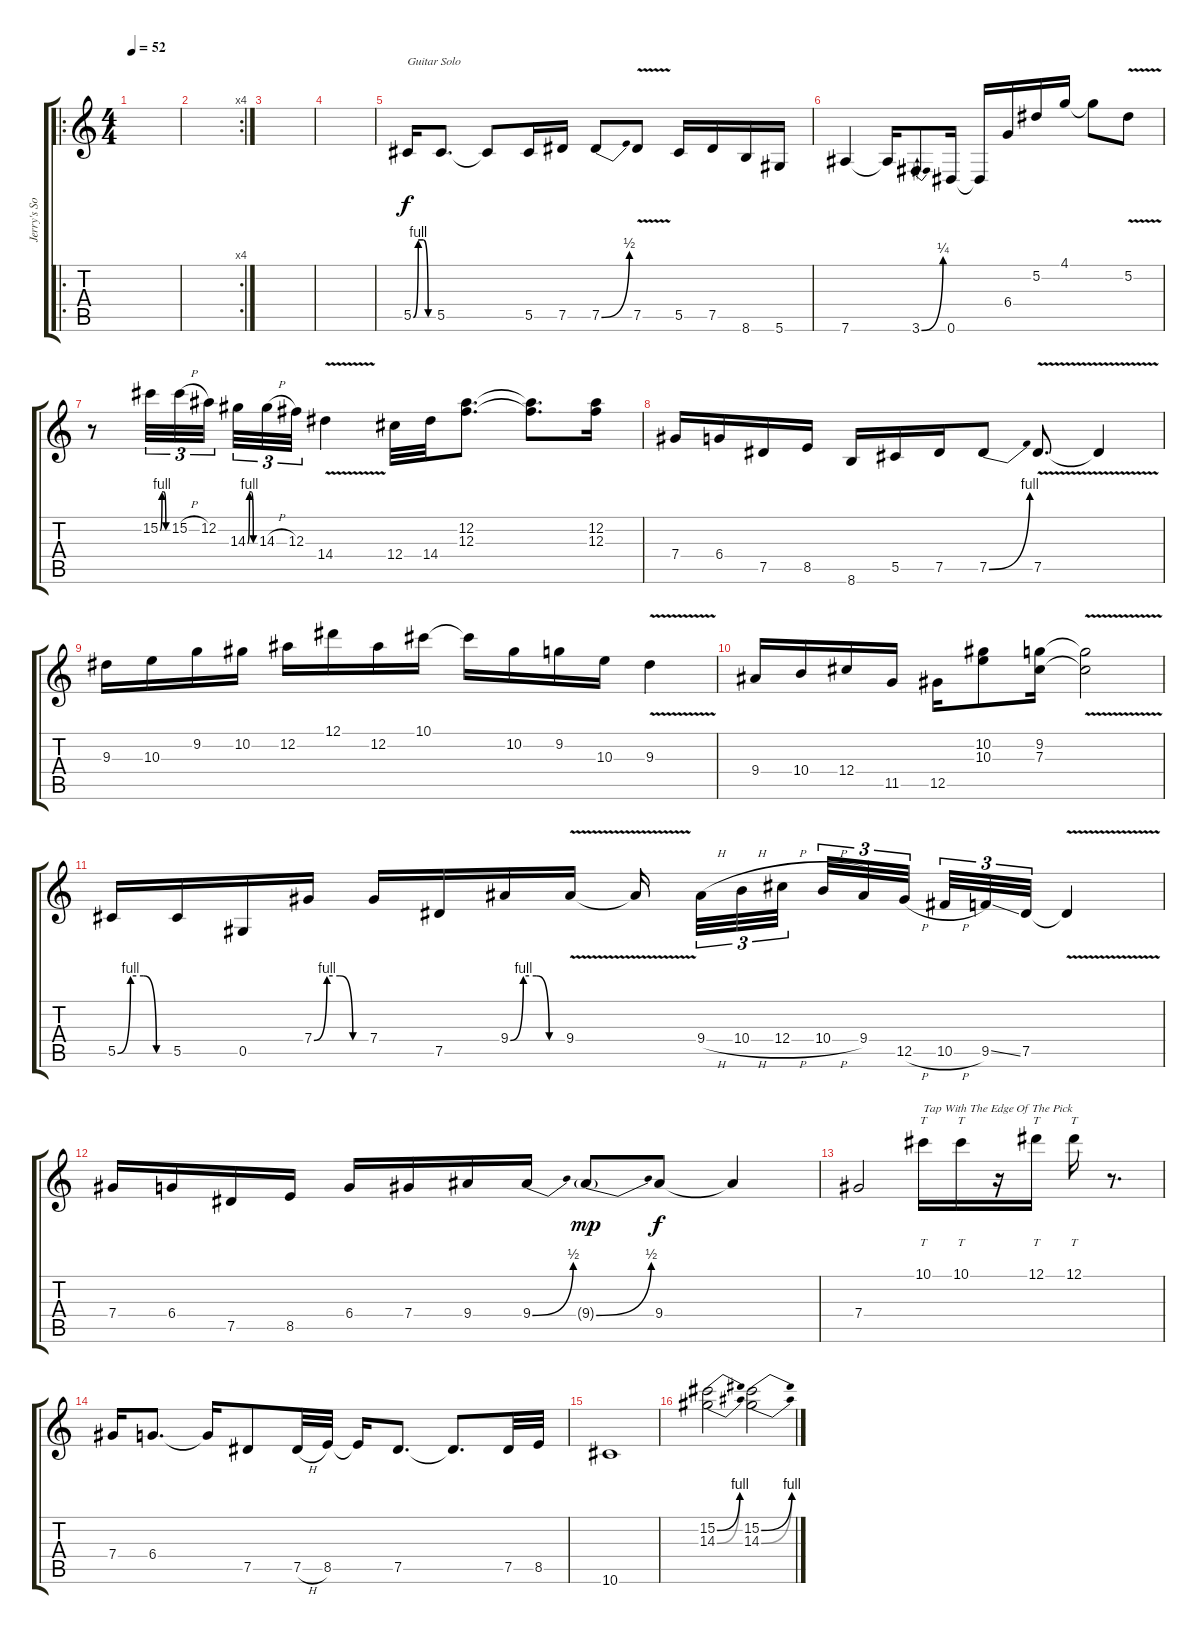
\track ("Jerry's Solo" "Jerry's So") {instrument overdrivenguitar}
\staff {score tabs}
\tuning (Eb4 Bb3 Gb3 Db3 Ab2 Eb2) {hide}
\ro
\ts (4 4)
\tempo 52
\clef g2
\ks c
|
\rc 4
|
|
|
5.5{be (custom 0 0 15 4 30 4 45 0 60 0)}.16{txt "Guitar Solo"} 5.5.8{d} 5.5{t}.8 5.5.16 7.5.16 7.5{be (bend 0 0 60 2)}.8 7.5{v}.8 5.5.16 7.5.16 8.6.16 5.6.16 |
7.6.4 7.6{t}.16 3.6{be (bend 0 0 60 1)}.8 0.6.16 0.6{t}.16 6.4.16 5.2.16 4.1.16 4.1{t}.8 5.2{v}.8 |
r.8 15.2{be (custom 0 0 15 4 30 4 45 0 60 0)}.32{tu (3 2)} 15.2{h}.32{tu (3 2)} 12.2.32{tu (3 2)} 14.3{be (custom 0 0 15 4 30 4 45 0 60 0)}.32{tu (3 2)} 14.3{h}.32{tu (3 2)} 12.3.32{tu (3 2)} 14.4{v}.4 12.4.32 14.4.32 (12.2 12.3).8{d} (12.2{t} 12.3{t}).8{d} (12.2 12.3).16 |
7.4.16 6.4.16 7.5.16 8.5.16 8.6.16 5.5.16 7.5.16 7.5{be (bend 0 0 60 4)}.8 7.5{v}.8{d} 7.5{v t}.4 |
9.3.16 10.3.16 9.2.16 10.2.16 12.2.16 12.1.16 12.2.16 10.1.16 10.1{t}.16 10.2.16 9.2.16 10.3.16 9.3{v}.4 |
9.4.16 10.4.16 12.4.16 11.5.16 12.5.16 (10.2 10.3).8 (9.2 7.3).16 (9.2{v t} 7.3{v t}).2 |
5.5{be (custom 0 0 15 4 30 4 45 0 60 0)}.16 5.5.16 0.5.16 7.4{be (custom 0 0 15 4 30 4 45 0 60 0)}.16 7.4.16 7.5.16 9.4{be (custom 0 0 15 4 30 4 45 0 60 0)}.16 9.4{v}.16 9.4{t}.16 9.4{h}.32{tu (3 2)} 10.4{h}.32{tu (3 2)} 12.4{h}.32{tu (3 2)} 10.4{h}.32{tu (3 2)} 9.4.32{tu (3 2)} 12.5{h}.32{tu (3 2)} 10.5{h}.32{tu (3 2)} 9.5{ss}.32{tu (3 2)} 7.5.32{tu (3 2)} 7.5{v t}.4 |
7.4.16 6.4.16 7.5.16 8.5.16 6.4.16 7.4.16 9.4.16 9.4{be (bend 0 0 60 2)}.16 9.4{be (bend 0 0 60 2) g}.8{dy mp} 9.4.8{dy f} 9.4{t}.4 |
7.4.2 10.1.16{tt txt "Tap With The Edge Of The Pick"} 10.1.16{tt} r.16 12.1.16{tt} 12.1.16{tt} r.8{d} |
7.4.16 6.4.8{d} 6.4{t}.16 7.5.8 7.5{h}.32 8.5.32 8.5{t}.16 7.5.8{d} 7.5{t}.8{d} 7.5.32 8.5.32 |
10.6.1 |
(15.2{be (bend 0 0 60 4)} 14.3{be (bend 0 0 60 4)}).2 (15.2{be (bend 0 0 60 4)} 14.3{be (bend 0 0 60 4)}).2
